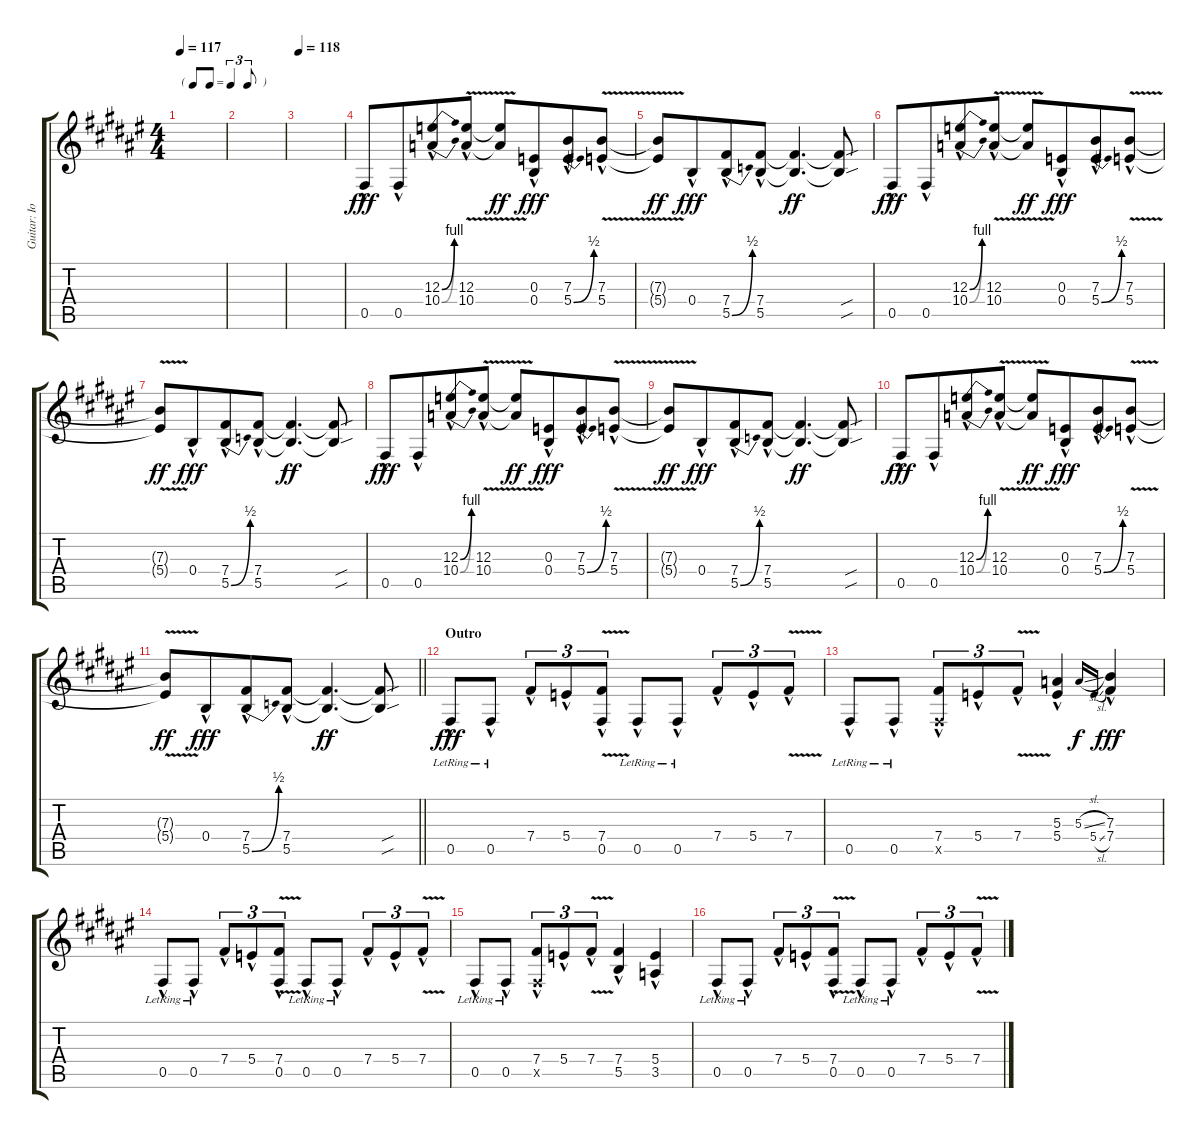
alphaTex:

\track ("Guitar: Iommi" "Guitar: Io") {instrument distortionguitar}
\staff {score tabs}
\tuning (Db4 Ab3 E3 B2 Gb2 Db2) {hide}
\ts (4 4)
\tf triplet8th
\tempo 117
\clef g2
\ks f#
|
|
\tempo 118
|
0.5{hac}.8{dy fff} 0.5{hac}.8{beam merge} (12.3{be (bend 0 0 60 4) hac} 10.4{be (bend 0 0 60 4) hac}).8 (12.3{hac} 10.4{v hac}).8 (12.3{t} 10.4{t}).8{dy ff} (0.3{hac} 0.4{hac}).8{dy fff beam merge} (7.3{hac} 5.4{be (bend 0 0 60 2) hac}).8 (7.3{hac} 5.4{v hac}).8 |
(7.3{t} 5.4{t}).8{dy ff} 0.4{hac}.8{dy fff beam merge} (7.4{hac} 5.5{be (bend 0 0 60 2) hac}).8 (7.4{hac} 5.5{hac}).8 (7.4{t} 5.5{t}).4{d dy ff} (7.4{sou t} 5.5{sou t}).8 |
0.5{hac}.8{dy fff} 0.5{hac}.8{beam merge} (12.3{be (bend 0 0 60 4) hac} 10.4{be (bend 0 0 60 4) hac}).8 (12.3{hac} 10.4{v hac}).8 (12.3{t} 10.4{t}).8{dy ff} (0.3{hac} 0.4{hac}).8{dy fff beam merge} (7.3{hac} 5.4{be (bend 0 0 60 2) hac}).8 (7.3{hac} 5.4{v hac}).8 |
(7.3{t} 5.4{t}).8{dy ff} 0.4{hac}.8{dy fff beam merge} (7.4{hac} 5.5{be (bend 0 0 60 2) hac}).8 (7.4{hac} 5.5{hac}).8 (7.4{t} 5.5{t}).4{d dy ff} (7.4{sou t} 5.5{sou t}).8 |
0.5{hac}.8{dy fff} 0.5{hac}.8{beam merge} (12.3{be (bend 0 0 60 4) hac} 10.4{be (bend 0 0 60 4) hac}).8 (12.3{hac} 10.4{v hac}).8 (12.3{t} 10.4{t}).8{dy ff} (0.3{hac} 0.4{hac}).8{dy fff beam merge} (7.3{hac} 5.4{be (bend 0 0 60 2) hac}).8 (7.3{hac} 5.4{v hac}).8 |
(7.3{t} 5.4{t}).8{dy ff} 0.4{hac}.8{dy fff beam merge} (7.4{hac} 5.5{be (bend 0 0 60 2) hac}).8 (7.4{hac} 5.5{hac}).8 (7.4{t} 5.5{t}).4{d dy ff} (7.4{sou t} 5.5{sou t}).8 |
0.5{hac}.8{dy fff} 0.5{hac}.8{beam merge} (12.3{be (bend 0 0 60 4) hac} 10.4{be (bend 0 0 60 4) hac}).8 (12.3{hac} 10.4{v hac}).8 (12.3{t} 10.4{t}).8{dy ff} (0.3{hac} 0.4{hac}).8{dy fff beam merge} (7.3{hac} 5.4{be (bend 0 0 60 2) hac}).8 (7.3{hac} 5.4{v hac}).8 |
\barLineRight lightlight
(7.3{t} 5.4{t}).8{dy ff} 0.4{hac}.8{dy fff beam merge} (7.4{hac} 5.5{be (bend 0 0 60 2) hac}).8 (7.4{hac} 5.5{hac}).8 (7.4{t} 5.5{t}).4{d dy ff} (7.4{sou t} 5.5{sou t}).8 |
\section ("" "Outro")
0.5{hac lr}.8{dy fff} 0.5{hac lr}.8 7.4{hac}.8{tu (3 2)} 5.4{hac}.8{tu (3 2)} (7.4{v hac} 0.5{hac}).8{tu (3 2)} 0.5{hac lr}.8 0.5{hac lr}.8 7.4{hac}.8{tu (3 2)} 5.4{hac}.8{tu (3 2)} 7.4{v hac}.8{tu (3 2)} |
0.5{hac lr}.8 0.5{hac lr}.8 (7.4{hac} 0.5{hac x}).8{tu (3 2)} 5.4{hac}.8{tu (3 2)} 7.4{v hac}.8{tu (3 2)} (5.3{hac} 5.4{hac}).4 5.3{sl}.16{gr onbeat dy f} 5.4{sl}.16{gr onbeat} (7.3{hac} 7.4{hac}).4{dy fff} |
0.5{hac lr}.8 0.5{hac lr}.8 7.4{hac}.8{tu (3 2)} 5.4{hac}.8{tu (3 2)} (7.4{v hac} 0.5{hac}).8{tu (3 2)} 0.5{hac lr}.8 0.5{hac lr}.8 7.4{hac}.8{tu (3 2)} 5.4{hac}.8{tu (3 2)} 7.4{v hac}.8{tu (3 2)} |
0.5{hac lr}.8 0.5{hac lr}.8 (7.4{hac} 0.5{hac x}).8{tu (3 2)} 5.4{hac}.8{tu (3 2)} 7.4{v hac}.8{tu (3 2)} (7.4{hac} 5.5{hac}).4 (5.4{hac} 3.5{hac}).4 |
0.5{hac lr}.8 0.5{hac lr}.8 7.4{hac}.8{tu (3 2)} 5.4{hac}.8{tu (3 2)} (7.4{v hac} 0.5{hac}).8{tu (3 2)} 0.5{hac lr}.8 0.5{hac lr}.8 7.4{hac}.8{tu (3 2)} 5.4{hac}.8{tu (3 2)} 7.4{v hac}.8{tu (3 2)}
